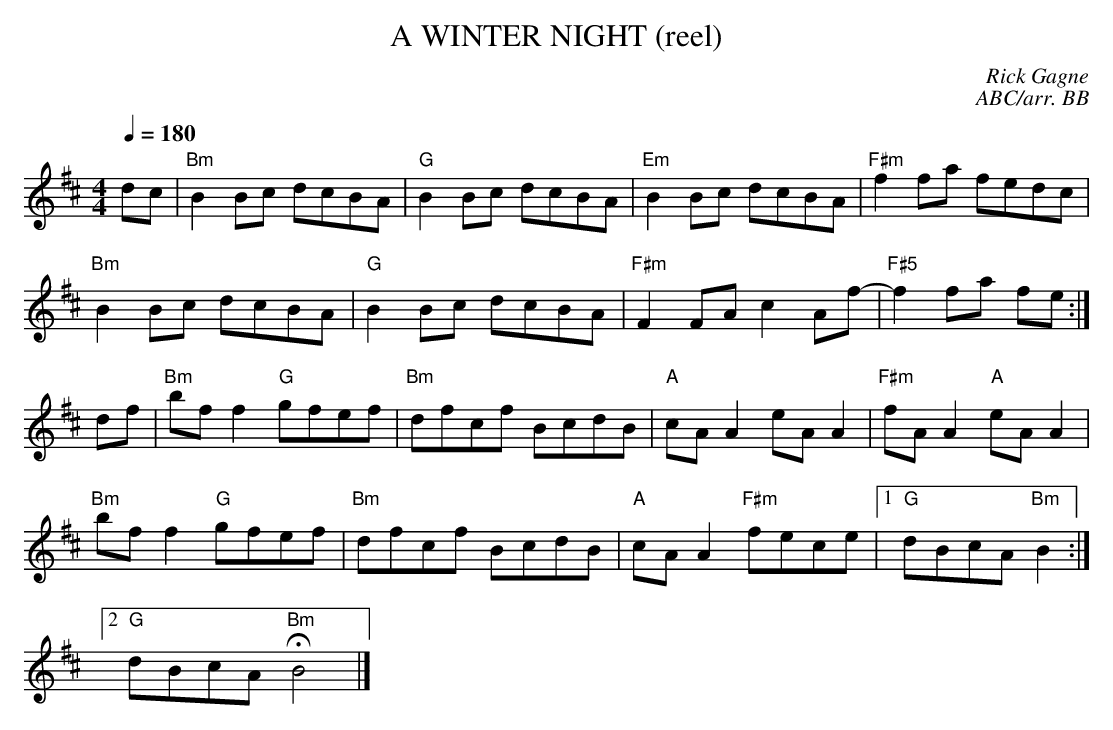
X:1
T: WINTER NIGHT (reel), A
C: Rick Gagne
C:ABC/arr. BB
M: 4/4
Q:1/4=180
K: Bm
dc | "Bm"B2Bc dcBA | "G"B2Bc dcBA | "Em"B2Bc dcBA | "F#m"f2fa fedc |
"Bm"B2Bc dcBA | "G"B2Bc dcBA | "F#m"F2FA c2Af-|"F#5"f2fa fe :|
df |"Bm"bff2 "G"gfef|"Bm"dfcf BcdB|"A"cAA2 eAA2|"F#m"fAA2 "A"eAA2|
"Bm"bff2 "G"gfef|"Bm"dfcf BcdB|"A"cAA2 "F#m"fece|1"G"dBcA "Bm"B2 :|
[2 "G"dBcA "Bm"HB4|]
